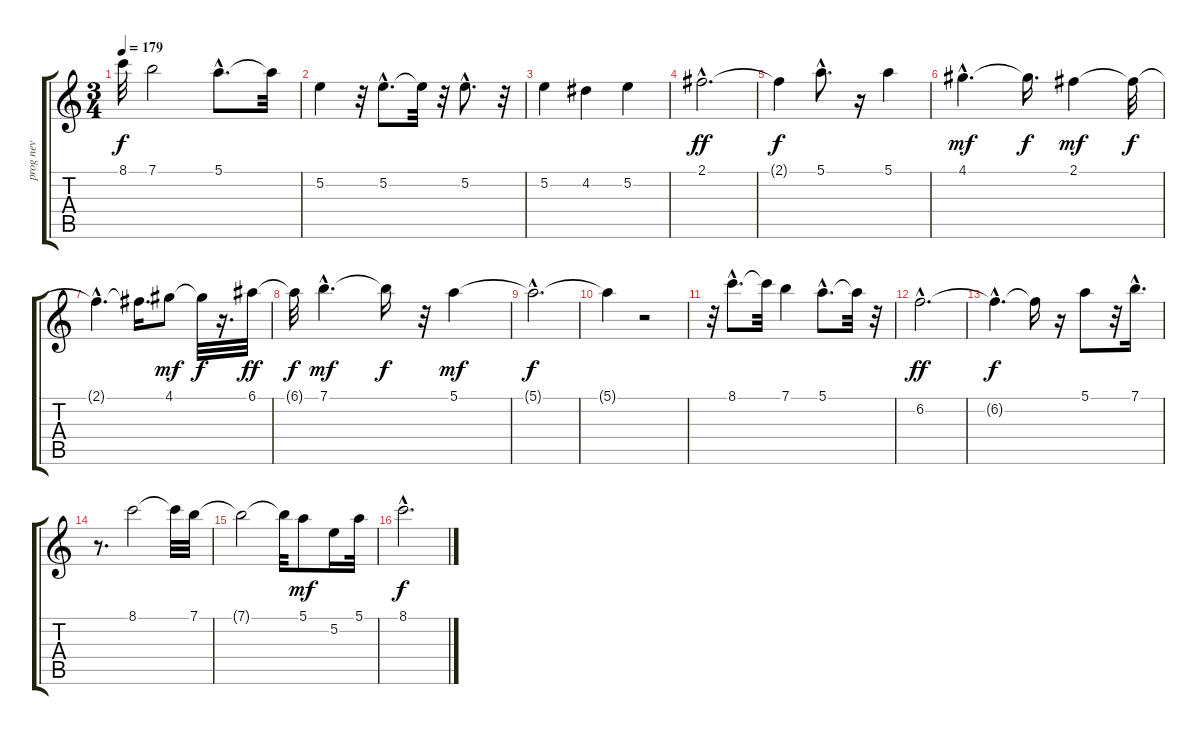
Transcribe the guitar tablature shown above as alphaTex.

\track ("prog nev" "prog nev") {instrument electricguitarjazz}
\staff {score tabs}
\tuning (E4 B3 G3 D3 A2 E2) {hide}
\ts (3 4)
\tempo 179
\clef g2
\ks c
8.1{t}.32{dy f} 7.1.2 5.1{hac}.8{d} 5.1{t}.32 |
5.2.4 r.32 5.2{hac}.8{d} 5.2{t}.32 r.32 5.2{hac}.8{d} r.32 |
5.2.4 4.2.4 5.2.4 |
2.1{hac}.2{d dy ff} |
2.1{t}.4{dy f} 5.1{hac}.8{d} r.16 5.1.4 |
4.1{hac}.4{d dy mf} 4.1{t}.16{d dy f} 2.1.4{dy mf} 2.1{t}.32{dy f} |
2.1{hac t}.4{d} 2.1{t}.16{d} 4.1.8{dy mf} 4.1{t}.32{dy f} r.16{d} 6.1.32{dy ff} |
6.1{t}.32{dy f} 7.1{hac}.4{d dy mf} 7.1{t}.16{dy f} r.32 5.1.4{dy mf} |
5.1{hac t}.2{d dy f} |
5.1{t}.4 r.2 |
r.32 8.1{hac}.8{d} 8.1{t}.32 7.1.4 5.1{hac}.8{d} 5.1{t}.32 r.32 |
6.2{hac}.2{d dy ff} |
6.2{hac t}.4{d dy f} 6.2{t}.16 r.16 5.1.8 r.32 7.1{hac}.16{d} |
r.8{d} 8.1.2 8.1{t}.32 7.1.32 |
7.1{t}.2 7.1{t}.32 5.1.8{dy mf} 5.2.16 5.1.32 |
8.1{hac}.2{d dy f}
